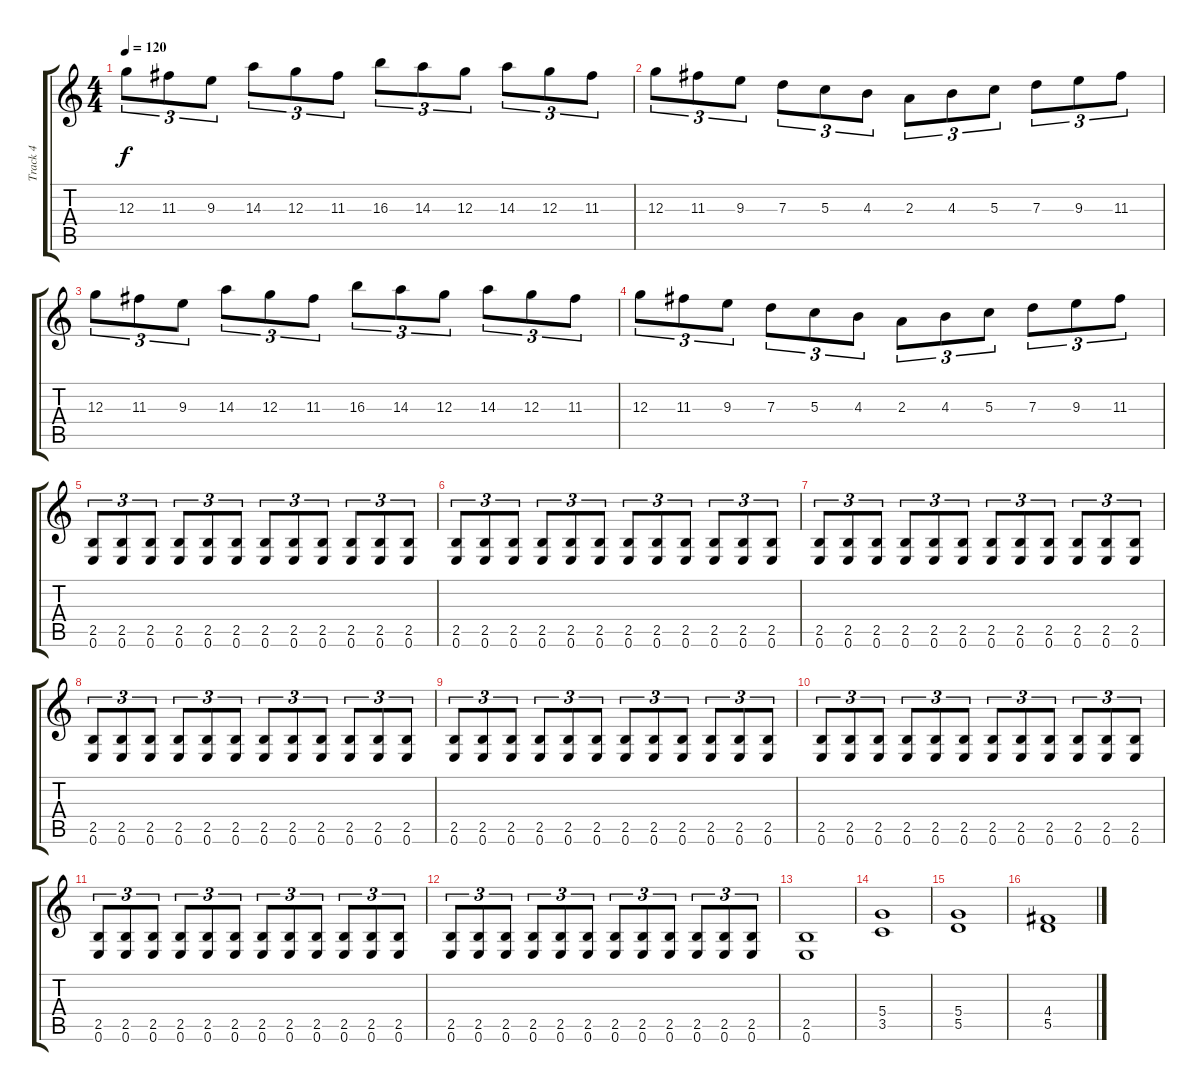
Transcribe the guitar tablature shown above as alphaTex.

\track ("Track 4" "Track 4") {instrument distortionguitar}
\staff {score tabs}
\tuning (E4 B3 G3 D3 A2 E2) {hide}
\ts (4 4)
\tempo 120
\clef g2
\ks c
12.3.8{tu (3 2) dy f} 11.3.8{tu (3 2)} 9.3.8{tu (3 2)} 14.3.8{tu (3 2)} 12.3.8{tu (3 2)} 11.3.8{tu (3 2)} 16.3.8{tu (3 2)} 14.3.8{tu (3 2)} 12.3.8{tu (3 2)} 14.3.8{tu (3 2)} 12.3.8{tu (3 2)} 11.3.8{tu (3 2)} |
12.3.8{tu (3 2)} 11.3.8{tu (3 2)} 9.3.8{tu (3 2)} 7.3.8{tu (3 2)} 5.3.8{tu (3 2)} 4.3.8{tu (3 2)} 2.3.8{tu (3 2)} 4.3.8{tu (3 2)} 5.3.8{tu (3 2)} 7.3.8{tu (3 2)} 9.3.8{tu (3 2)} 11.3.8{tu (3 2)} |
12.3.8{tu (3 2)} 11.3.8{tu (3 2)} 9.3.8{tu (3 2)} 14.3.8{tu (3 2)} 12.3.8{tu (3 2)} 11.3.8{tu (3 2)} 16.3.8{tu (3 2)} 14.3.8{tu (3 2)} 12.3.8{tu (3 2)} 14.3.8{tu (3 2)} 12.3.8{tu (3 2)} 11.3.8{tu (3 2)} |
12.3.8{tu (3 2)} 11.3.8{tu (3 2)} 9.3.8{tu (3 2)} 7.3.8{tu (3 2)} 5.3.8{tu (3 2)} 4.3.8{tu (3 2)} 2.3.8{tu (3 2)} 4.3.8{tu (3 2)} 5.3.8{tu (3 2)} 7.3.8{tu (3 2)} 9.3.8{tu (3 2)} 11.3.8{tu (3 2)} |
(2.5 0.6).8{tu (3 2)} (2.5 0.6).8{tu (3 2)} (2.5 0.6).8{tu (3 2)} (2.5 0.6).8{tu (3 2)} (2.5 0.6).8{tu (3 2)} (2.5 0.6).8{tu (3 2)} (2.5 0.6).8{tu (3 2)} (2.5 0.6).8{tu (3 2)} (2.5 0.6).8{tu (3 2)} (2.5 0.6).8{tu (3 2)} (2.5 0.6).8{tu (3 2)} (2.5 0.6).8{tu (3 2)} |
(2.5 0.6).8{tu (3 2)} (2.5 0.6).8{tu (3 2)} (2.5 0.6).8{tu (3 2)} (2.5 0.6).8{tu (3 2)} (2.5 0.6).8{tu (3 2)} (2.5 0.6).8{tu (3 2)} (2.5 0.6).8{tu (3 2)} (2.5 0.6).8{tu (3 2)} (2.5 0.6).8{tu (3 2)} (2.5 0.6).8{tu (3 2)} (2.5 0.6).8{tu (3 2)} (2.5 0.6).8{tu (3 2)} |
(2.5 0.6).8{tu (3 2)} (2.5 0.6).8{tu (3 2)} (2.5 0.6).8{tu (3 2)} (2.5 0.6).8{tu (3 2)} (2.5 0.6).8{tu (3 2)} (2.5 0.6).8{tu (3 2)} (2.5 0.6).8{tu (3 2)} (2.5 0.6).8{tu (3 2)} (2.5 0.6).8{tu (3 2)} (2.5 0.6).8{tu (3 2)} (2.5 0.6).8{tu (3 2)} (2.5 0.6).8{tu (3 2)} |
(2.5 0.6).8{tu (3 2)} (2.5 0.6).8{tu (3 2)} (2.5 0.6).8{tu (3 2)} (2.5 0.6).8{tu (3 2)} (2.5 0.6).8{tu (3 2)} (2.5 0.6).8{tu (3 2)} (2.5 0.6).8{tu (3 2)} (2.5 0.6).8{tu (3 2)} (2.5 0.6).8{tu (3 2)} (2.5 0.6).8{tu (3 2)} (2.5 0.6).8{tu (3 2)} (2.5 0.6).8{tu (3 2)} |
(2.5 0.6).8{tu (3 2)} (2.5 0.6).8{tu (3 2)} (2.5 0.6).8{tu (3 2)} (2.5 0.6).8{tu (3 2)} (2.5 0.6).8{tu (3 2)} (2.5 0.6).8{tu (3 2)} (2.5 0.6).8{tu (3 2)} (2.5 0.6).8{tu (3 2)} (2.5 0.6).8{tu (3 2)} (2.5 0.6).8{tu (3 2)} (2.5 0.6).8{tu (3 2)} (2.5 0.6).8{tu (3 2)} |
(2.5 0.6).8{tu (3 2)} (2.5 0.6).8{tu (3 2)} (2.5 0.6).8{tu (3 2)} (2.5 0.6).8{tu (3 2)} (2.5 0.6).8{tu (3 2)} (2.5 0.6).8{tu (3 2)} (2.5 0.6).8{tu (3 2)} (2.5 0.6).8{tu (3 2)} (2.5 0.6).8{tu (3 2)} (2.5 0.6).8{tu (3 2)} (2.5 0.6).8{tu (3 2)} (2.5 0.6).8{tu (3 2)} |
(2.5 0.6).8{tu (3 2)} (2.5 0.6).8{tu (3 2)} (2.5 0.6).8{tu (3 2)} (2.5 0.6).8{tu (3 2)} (2.5 0.6).8{tu (3 2)} (2.5 0.6).8{tu (3 2)} (2.5 0.6).8{tu (3 2)} (2.5 0.6).8{tu (3 2)} (2.5 0.6).8{tu (3 2)} (2.5 0.6).8{tu (3 2)} (2.5 0.6).8{tu (3 2)} (2.5 0.6).8{tu (3 2)} |
(2.5 0.6).8{tu (3 2)} (2.5 0.6).8{tu (3 2)} (2.5 0.6).8{tu (3 2)} (2.5 0.6).8{tu (3 2)} (2.5 0.6).8{tu (3 2)} (2.5 0.6).8{tu (3 2)} (2.5 0.6).8{tu (3 2)} (2.5 0.6).8{tu (3 2)} (2.5 0.6).8{tu (3 2)} (2.5 0.6).8{tu (3 2)} (2.5 0.6).8{tu (3 2)} (2.5 0.6).8{tu (3 2)} |
(2.5 0.6).1 |
(5.4 3.5).1 |
(5.4 5.5).1 |
(4.4 5.5).1
